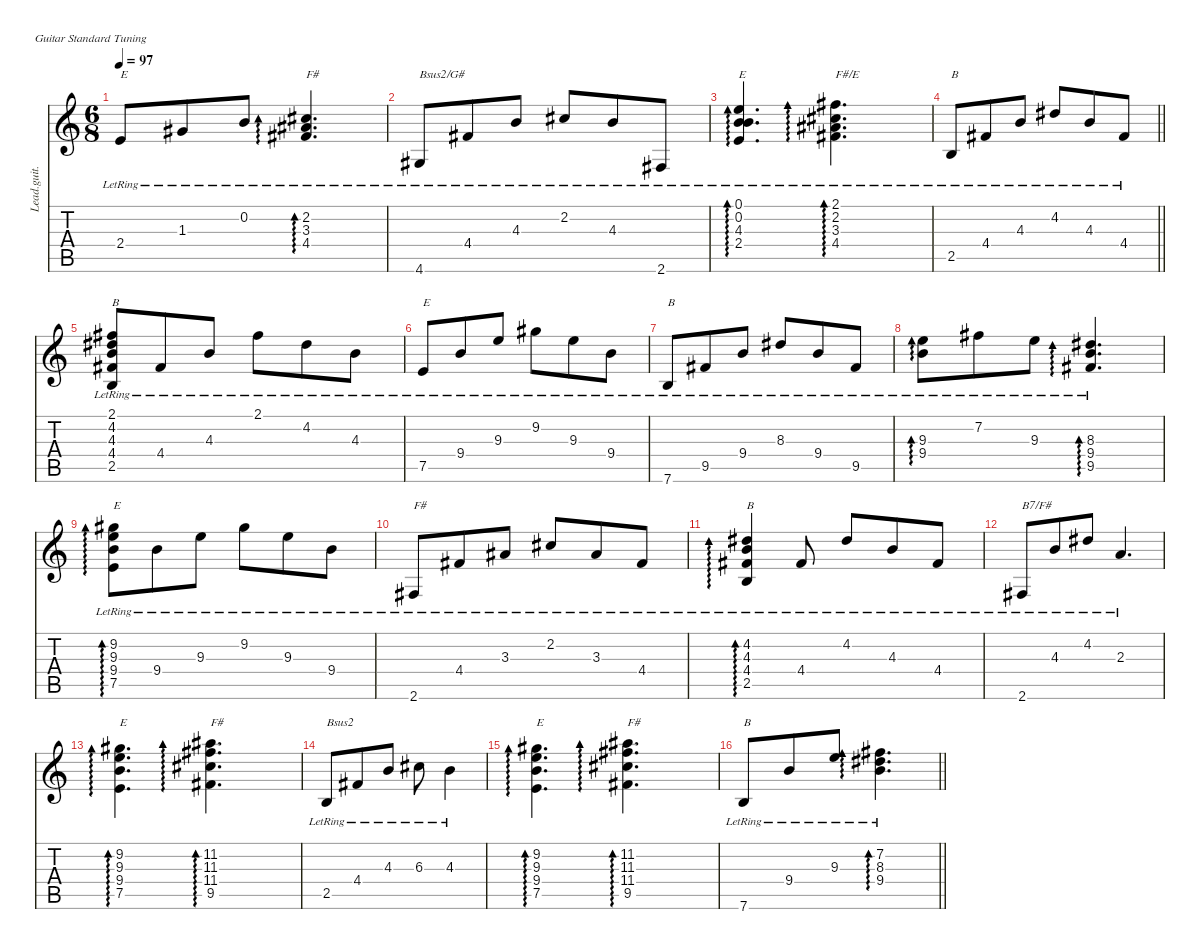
\defaultSystemsLayout 4
\hideDynamics
\bracketExtendMode nobrackets
\track ("Lead Guitar" "Lead.guit.") {instrument electricguitarclean}
\staff {score tabs}
\tuning (E4 B3 G3 D3 A2 E2)
\ts (6 8)
\tempo 97
\clef g2
\ks c
2.4{lr}.8{txt "E" dy mf beam Up} 1.3{lr acc #}.8{beam Up} 0.2{lr}.8{beam Up} (2.2{lr acc #} 3.3{lr acc #} 4.4{lr acc #}).4{d ad 0 txt "F#" beam Up} |
4.6{lr acc #}.8{txt "Bsus2/G#" beam Up} 4.4{lr acc #}.8{beam Up} 4.3{lr}.8{beam Up} 2.2{lr acc #}.8{beam Up} 4.3{lr}.8{beam Up} 2.6{lr acc #}.8{beam Up} |
(0.1{lr} 0.2{lr} 4.3{lr} 2.4{lr}).4{d ad 0 txt "E" beam Up} (2.1{lr acc #} 2.2{lr acc #} 3.3{lr acc #} 4.4{lr acc #}).4{d ad 0 txt "F#/E" beam Down} |
\barLineRight lightlight
2.5{lr}.8{txt "B" beam Up} 4.4{lr acc #}.8{beam Up} 4.3{lr}.8{beam Up} 4.2{lr acc #}.8{beam Up} 4.3{lr}.8{beam Up} 4.4{lr acc #}.8{beam Up} |
(2.1{lr acc #} 4.2{lr acc #} 4.3{lr} 4.4{lr acc #} 2.5{lr}).8{txt "B" beam Up} 4.4{lr acc #}.8{beam Up} 4.3{lr}.8{beam Up} 2.1{lr acc #}.8{beam Down} 4.2{lr acc #}.8{beam Down} 4.3{lr}.8{beam Down} |
7.5{lr}.8{txt "E" beam Up} 9.4{lr}.8{beam Up} 9.3{lr}.8{beam Up} 9.2{lr acc #}.8{beam Down} 9.3{lr}.8{beam Down} 9.4{lr}.8{beam Down} |
7.6{lr}.8{txt "B" beam Up} 9.5{lr acc #}.8{beam Up} 9.4{lr}.8{beam Up} 8.3{lr acc #}.8{beam Up} 9.4{lr}.8{beam Up} 9.5{lr acc #}.8{beam Up} |
(9.4{lr} 9.3{lr}).8{ad 0 beam Down} 7.2{lr acc #}.8{beam Down} 9.3{lr}.8{beam Down} (8.3{lr acc #} 9.4{lr} 9.5{lr acc #}).4{d ad 0 beam Up} |
(9.2{lr acc #} 9.3{lr} 9.4{lr} 7.5{lr}).8{ad 0 txt "E" beam Down} 9.4{lr}.8{beam Down} 9.3{lr}.8{beam Down} 9.2{lr acc #}.8{beam Down} 9.3{lr}.8{beam Down} 9.4{lr}.8{beam Down} |
2.6{lr acc #}.8{txt "F#" beam Up} 4.4{lr acc #}.8{beam Up} 3.3{lr acc #}.8{beam Up} 2.2{lr acc #}.8{beam Up} 3.3{lr acc #}.8{beam Up} 4.4{lr acc #}.8{beam Up} |
(4.2{lr acc #} 4.3{lr} 4.4{lr acc #} 2.5{lr}).4{ad 0 txt "B" beam Up} 4.4{lr acc #}.8{beam Up} 4.2{lr acc #}.8{beam Up} 4.3{lr}.8{beam Up} 4.4{lr acc #}.8{beam Up} |
2.6{lr acc #}.8{txt "B7/F#" beam Up} 4.3{lr}.8{beam Up} 4.2{lr acc #}.8{beam Up} 2.3{lr}.4{d beam Up} |
(9.2{acc #} 9.3 9.4 7.5).4{d ad 0 txt "E" beam Down} (11.2{acc #} 11.3{acc #} 11.4{acc #} 9.5{acc #}).4{d ad 0 txt "F#" beam Down} |
2.5{lr}.8{txt "Bsus2" beam Up} 4.4{lr acc #}.8{beam Up} 4.3{lr}.8{beam Up} 6.3{lr acc #}.8{beam Down} 4.3{lr}.4{beam Down} |
(9.2{acc #} 9.3 9.4 7.5).4{d ad 0 txt "E" beam Down} (11.2{acc #} 11.3{acc #} 11.4{acc #} 9.5{acc #}).4{d ad 0 txt "F#" beam Down} |
\barLineRight lightlight
7.6{lr}.8{txt "B" beam Up} 9.4{lr}.8{beam Up} 9.3{lr}.8{beam Up} (7.2{lr acc #} 8.3{lr acc #} 9.4{lr}).4{d ad 0 beam Down}
